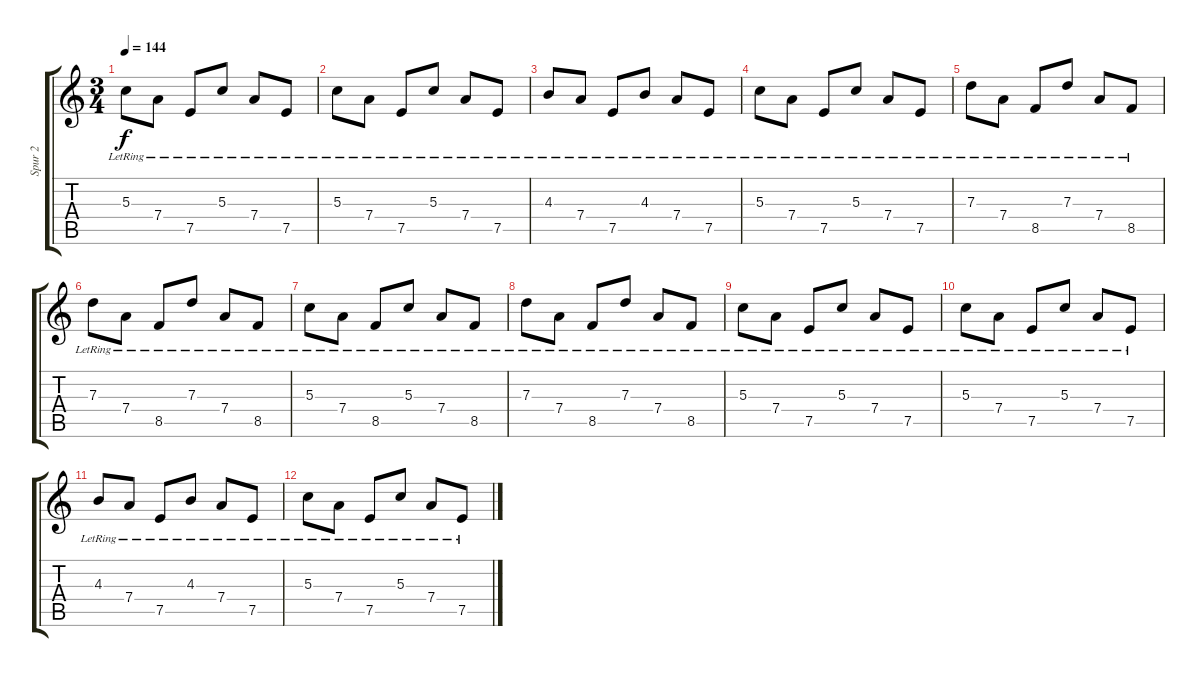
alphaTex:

\track ("Spur 2" "Spur 2") {instrument electricguitarclean}
\staff {score tabs}
\tuning (E4 B3 G3 D3 A2 D2) {hide}
\ts (3 4)
\tempo 144
\clef g2
\ks c
5.3{lr}.8{dy f} 7.4{lr}.8 7.5{lr}.8 5.3{lr}.8 7.4{lr}.8 7.5{lr}.8 |
5.3{lr}.8 7.4{lr}.8 7.5{lr}.8 5.3{lr}.8 7.4{lr}.8 7.5{lr}.8 |
4.3{lr}.8 7.4{lr}.8 7.5{lr}.8 4.3{lr}.8 7.4{lr}.8 7.5{lr}.8 |
5.3{lr}.8 7.4{lr}.8 7.5{lr}.8 5.3{lr}.8 7.4{lr}.8 7.5{lr}.8 |
7.3{lr}.8 7.4{lr}.8 8.5{lr}.8 7.3{lr}.8 7.4{lr}.8 8.5{lr}.8 |
7.3{lr}.8 7.4{lr}.8 8.5{lr}.8 7.3{lr}.8 7.4{lr}.8 8.5{lr}.8 |
5.3{lr}.8 7.4{lr}.8 8.5{lr}.8 5.3{lr}.8 7.4{lr}.8 8.5{lr}.8 |
7.3{lr}.8 7.4{lr}.8 8.5{lr}.8 7.3{lr}.8 7.4{lr}.8 8.5{lr}.8 |
5.3{lr}.8 7.4{lr}.8 7.5{lr}.8 5.3{lr}.8 7.4{lr}.8 7.5{lr}.8 |
5.3{lr}.8 7.4{lr}.8 7.5{lr}.8 5.3{lr}.8 7.4{lr}.8 7.5{lr}.8 |
4.3{lr}.8 7.4{lr}.8 7.5{lr}.8 4.3{lr}.8 7.4{lr}.8 7.5{lr}.8 |
5.3{lr}.8 7.4{lr}.8 7.5{lr}.8 5.3{lr}.8 7.4{lr}.8 7.5{lr}.8
